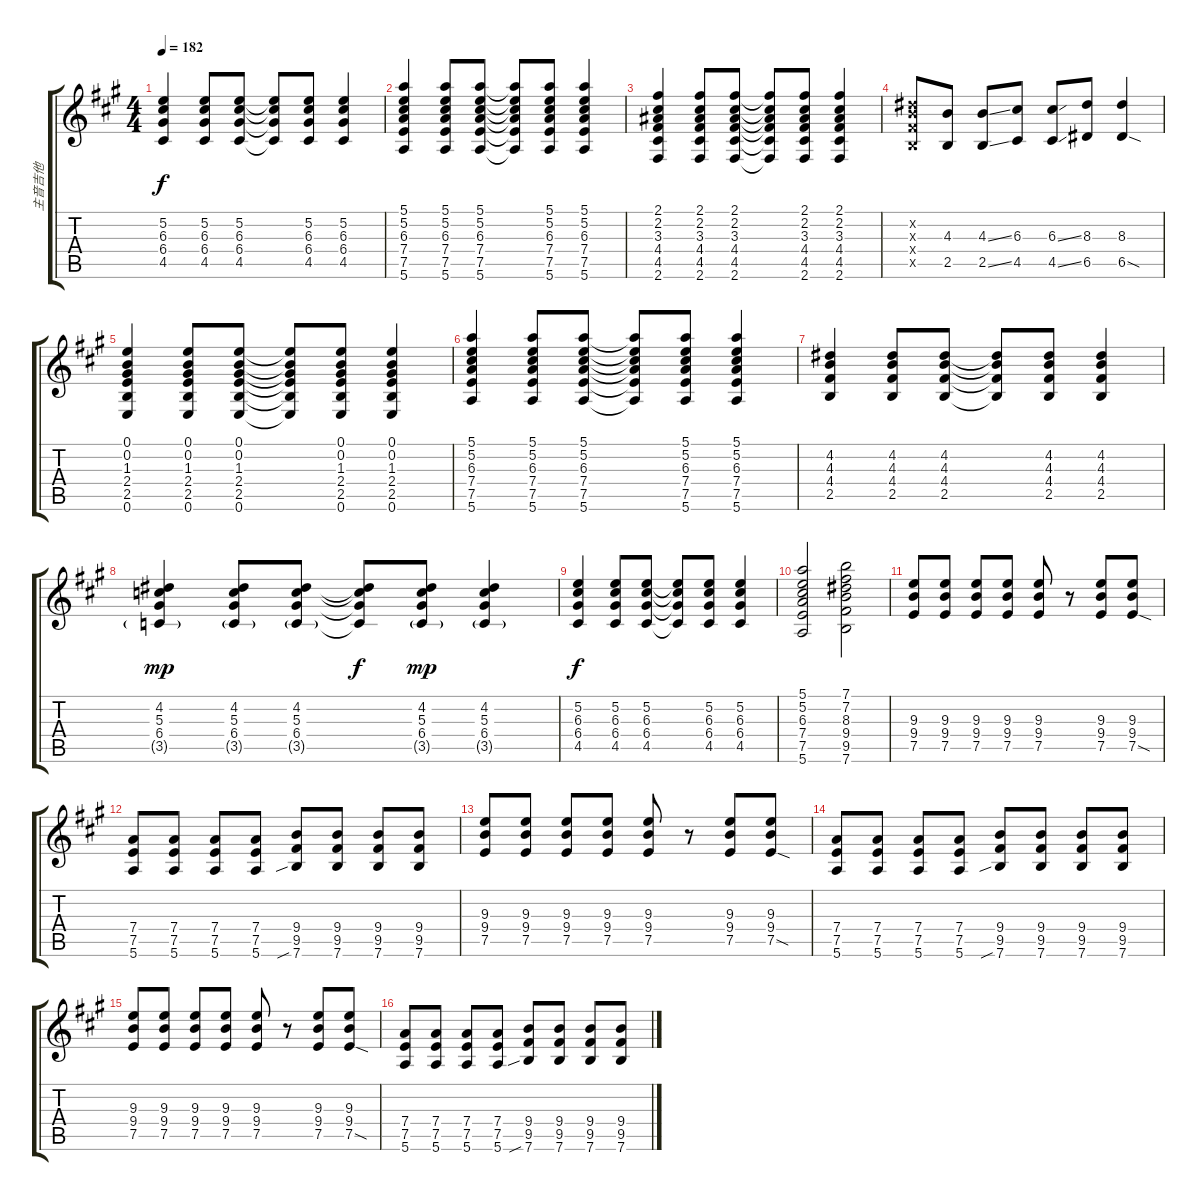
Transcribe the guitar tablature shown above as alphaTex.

\track ("主音吉他" "主音吉他") {instrument distortionguitar}
\staff {score tabs}
\tuning (E4 B3 G3 D3 A2 E2) {hide}
\ts (4 4)
\tempo 182
\clef g2
\ks a
(5.2 6.3 6.4 4.5).4{dy f} (5.2 6.3 6.4 4.5).8 (5.2 6.3 6.4 4.5).8 (5.2{t} 6.3{t} 6.4{t} 4.5{t}).8 (5.2 6.3 6.4 4.5).8 (5.2 6.3 6.4 4.5).4 |
(5.1 5.2 6.3 7.4 7.5 5.6).4 (5.1 5.2 6.3 7.4 7.5 5.6).8 (5.1 5.2 6.3 7.4 7.5 5.6).8 (5.1{t} 5.2{t} 6.3{t} 7.4{t} 7.5{t} 5.6{t}).8 (5.1 5.2 6.3 7.4 7.5 5.6).8 (5.1 5.2 6.3 7.4 7.5 5.6).4 |
(2.1 2.2 3.3 4.4 4.5 2.6).4 (2.1 2.2 3.3 4.4 4.5 2.6).8 (2.1 2.2 3.3 4.4 4.5 2.6).8 (2.1{t} 2.2{t} 3.3{t} 4.4{t} 4.5{t} 2.6{t}).8 (2.1 2.2 3.3 4.4 4.5 2.6).8 (2.1 2.2 3.3 4.4 4.5 2.6).4 |
(4.2{x} 4.3{x} 4.4{x} 2.5{x}).8 (4.3 2.5).8 (4.3{ss} 2.5{ss}).8 (6.3 4.5).8 (6.3{ss} 4.5{ss}).8 (8.3 6.5).8 (8.3 6.5{sod}).4 |
(0.1 0.2 1.3 2.4 2.5 0.6).4 (0.1 0.2 1.3 2.4 2.5 0.6).8 (0.1 0.2 1.3 2.4 2.5 0.6).8 (0.1{t} 0.2{t} 1.3{t} 2.4{t} 2.5{t} 0.6{t}).8 (0.1 0.2 1.3 2.4 2.5 0.6).8 (0.1 0.2 1.3 2.4 2.5 0.6).4 |
(5.1 5.2 6.3 7.4 7.5 5.6).4 (5.1 5.2 6.3 7.4 7.5 5.6).8 (5.1 5.2 6.3 7.4 7.5 5.6).8 (5.1{t} 5.2{t} 6.3{t} 7.4{t} 7.5{t} 5.6{t}).8 (5.1 5.2 6.3 7.4 7.5 5.6).8 (5.1 5.2 6.3 7.4 7.5 5.6).4 |
(4.2 4.3 4.4 2.5).4 (4.2 4.3 4.4 2.5).8 (4.2 4.3 4.4 2.5).8 (4.2{t} 4.3{t} 4.4{t} 2.5{t}).8 (4.2 4.3 4.4 2.5).8 (4.2 4.3 4.4 2.5).4 |
(4.2 5.3 6.4 3.5{g}).4{dy mp} (4.2 5.3 6.4 3.5{g}).8 (4.2 5.3 6.4 3.5{g}).8 (4.2{t} 5.3{t} 6.4{t} 3.5{t}).8{dy f} (4.2 5.3 6.4 3.5{g}).8{dy mp} (4.2 5.3 6.4 3.5{g}).4 |
(5.2 6.3 6.4 4.5).4{dy f} (5.2 6.3 6.4 4.5).8 (5.2 6.3 6.4 4.5).8 (5.2{t} 6.3{t} 6.4{t} 4.5{t}).8 (5.2 6.3 6.4 4.5).8 (5.2 6.3 6.4 4.5).4 |
(5.1 5.2 6.3 7.4 7.5 5.6).2 (7.1 7.2 8.3 9.4 9.5 7.6).2 |
(9.3 9.4 7.5).8 (9.3 9.4 7.5).8 (9.3 9.4 7.5).8 (9.3 9.4 7.5).8 (9.3 9.4 7.5).8 r.8 (9.3 9.4 7.5).8 (9.3 9.4 7.5{sod}).8 |
(7.4 7.5 5.6).8 (7.4 7.5 5.6).8 (7.4 7.5 5.6).8 (7.4 7.5 5.6).8 (9.4 9.5 7.6{sib}).8 (9.4 9.5 7.6).8 (9.4 9.5 7.6).8 (9.4 9.5 7.6).8 |
(9.3 9.4 7.5).8 (9.3 9.4 7.5).8 (9.3 9.4 7.5).8 (9.3 9.4 7.5).8 (9.3 9.4 7.5).8 r.8 (9.3 9.4 7.5).8 (9.3 9.4 7.5{sod}).8 |
(7.4 7.5 5.6).8 (7.4 7.5 5.6).8 (7.4 7.5 5.6).8 (7.4 7.5 5.6).8 (9.4 9.5 7.6{sib}).8 (9.4 9.5 7.6).8 (9.4 9.5 7.6).8 (9.4 9.5 7.6).8 |
(9.3 9.4 7.5).8 (9.3 9.4 7.5).8 (9.3 9.4 7.5).8 (9.3 9.4 7.5).8 (9.3 9.4 7.5).8 r.8 (9.3 9.4 7.5).8 (9.3 9.4 7.5{sod}).8 |
(7.4 7.5 5.6).8 (7.4 7.5 5.6).8 (7.4 7.5 5.6).8 (7.4 7.5 5.6).8 (9.4 9.5 7.6{sib}).8 (9.4 9.5 7.6).8 (9.4 9.5 7.6).8 (9.4 9.5 7.6).8
